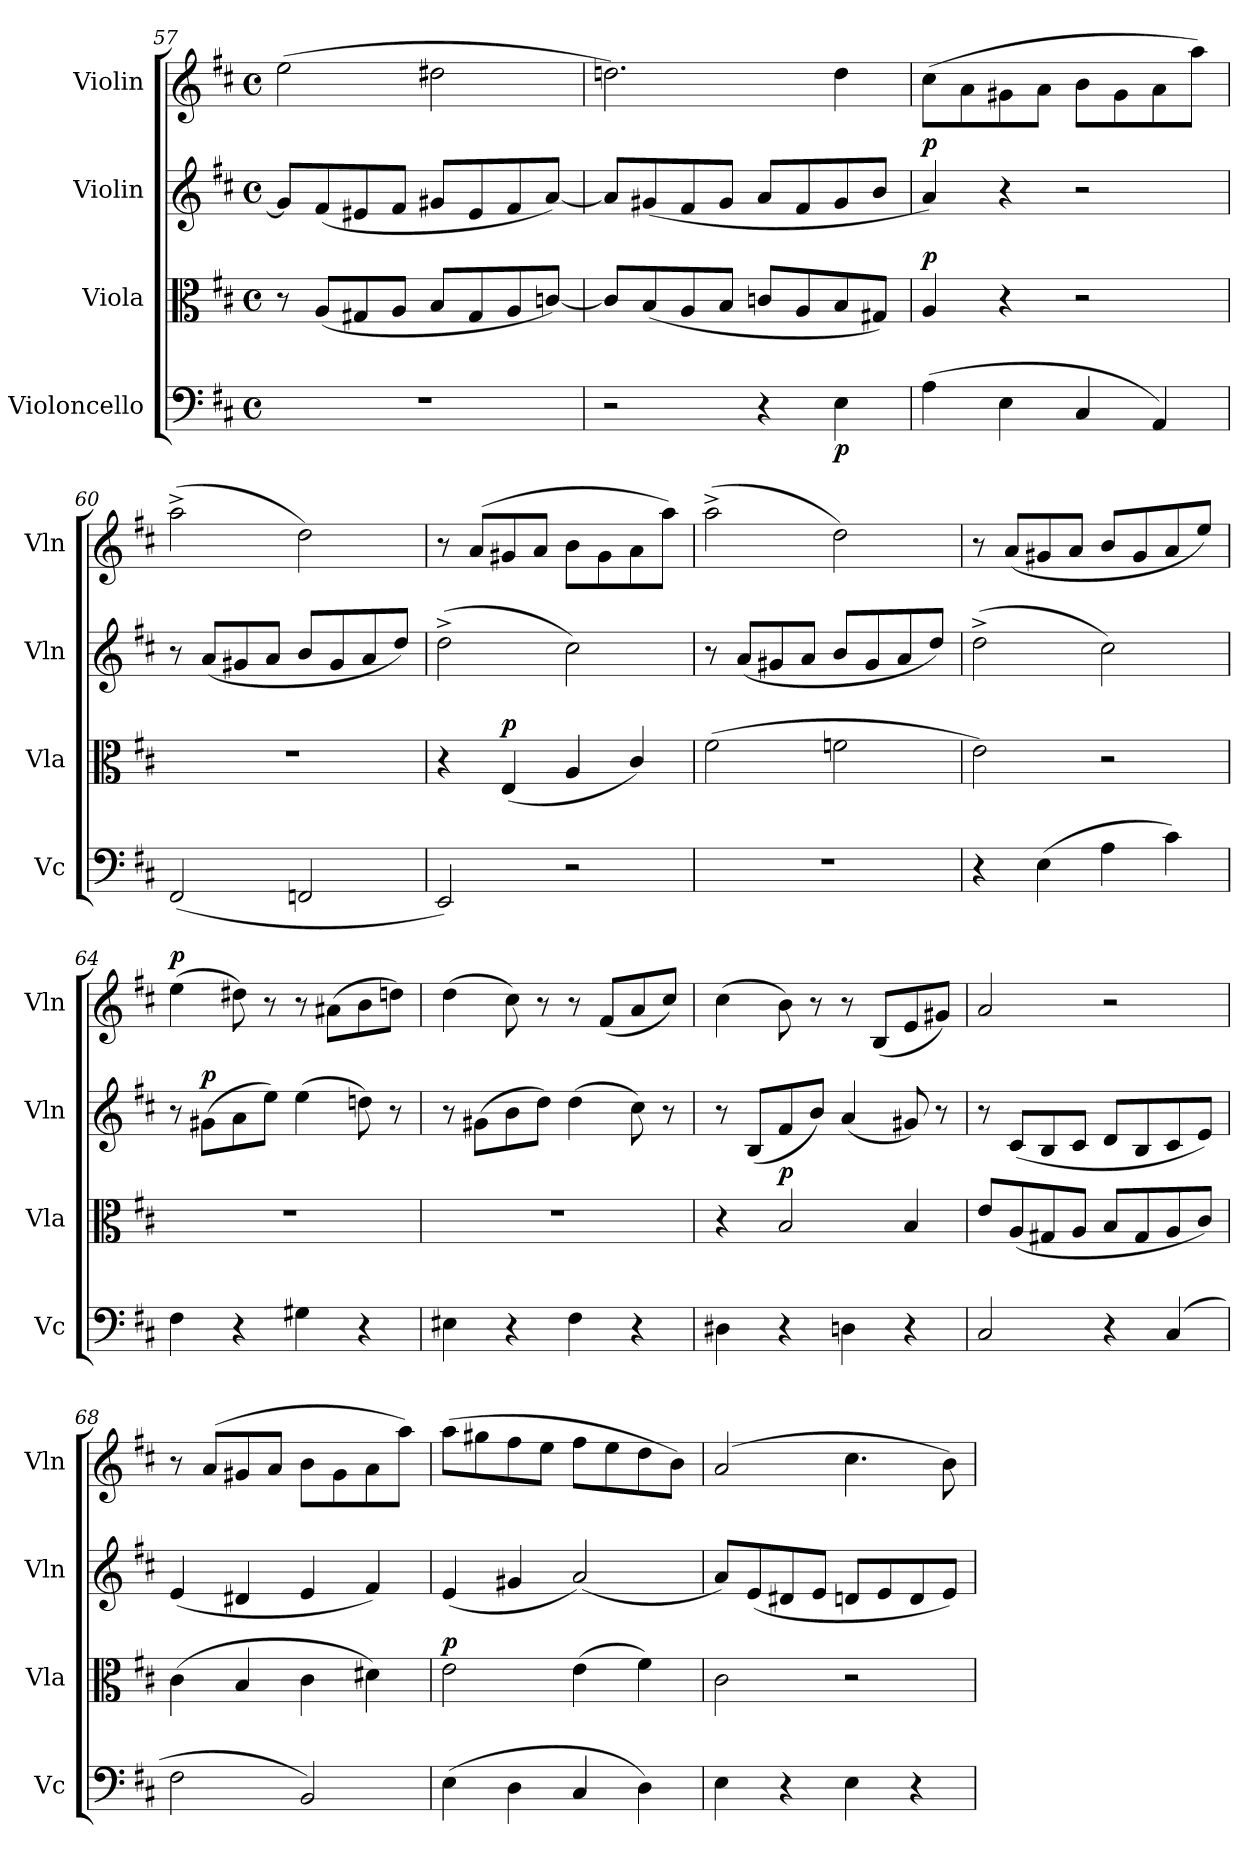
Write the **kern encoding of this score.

**kern	**dynam	**kern	**dynam	**kern	**dynam	**kern	**dynam
*part4	*part4	*part3	*part3	*part2	*part2	*part1	*part1
*staff4	*staff4	*staff3	*staff3	*staff2	*staff2	*staff1	*staff1
*I"Violoncello	*	*I"Viola	*	*I"Violin	*	*I"Violin	*
*I'Vc	*	*I'Vla	*	*I'Vln	*	*I'Vln	*
!!LO:LB:g=z
*clefF4	*	*clefC3	*	*clefG2	*	*clefG2	*
*k[f#c#]	*	*k[f#c#]	*	*k[f#c#]	*	*k[f#c#]	*
*M4/4	*	*M4/4	*	*M4/4	*	*M4/4	*
*met(c)	*	*met(c)	*	*met(c)	*	*met(c)	*
=57	=57	=57	=57	=57	=57	=57	=57
1r	.	8r	.	8g#/L]	.	(>2ee\	.
.	.	(8A/L	.	(8f#/	.	.	.
.	.	8G#X/	.	8e#X/	.	.	.
.	.	8A/J	.	8f#/J	.	.	.
.	.	8B/L	.	8g#X/L	.	2dd#X\	.
.	.	8G#/	.	8e#/	.	.	.
.	.	8A/	.	8f#/	.	.	.
.	.	[8cn/J)	.	[8a/J)	.	.	.
=58	=58	=58	=58	=58	=58	=58	=58
2r	.	8c/L]	.	8a/L]	.	2.ddn\)	.
.	.	(8B/	.	(8g#X/	.	.	.
.	.	8A/	.	8f#/	.	.	.
.	.	8B/J	.	8g#/J	.	.	.
4r	.	8cn/L	.	8a/L	.	.	.
.	.	8A/	.	8f#/	.	.	.
!	!LO:DY:b	!	!	!	!	!	!
4E\	p	8B/	.	8g#/	.	4dd\	.
.	.	8G#X/J)	.	8b/J	.	.	.
=59	=59	=59	=59	=59	=59	=59	=59
!	!	!	!LO:DY:a	!	!LO:DY:a	!	!
(>4A\	.	4A/	p	4a/)	p	(>8cc#\L	.
.	.	.	.	.	.	8a\	.
4E\	.	4r	.	4r	.	8g#X\	.
.	.	.	.	.	.	8a\J	.
4C#/	.	2r	.	2r	.	8b\L	.
.	.	.	.	.	.	8g#\	.
4AA/)	.	.	.	.	.	8a\	.
.	.	.	.	.	.	8aa\J)	.
=60	=60	=60	=60	=60	=60	=60	=60
(2FF#/	.	1r	.	8r	.	(>2aa^\	.
.	.	.	.	(8a/L	.	.	.
.	.	.	.	8g#X/	.	.	.
.	.	.	.	8a/J	.	.	.
2FFn/	.	.	.	8b/L	.	2dd\)	.
.	.	.	.	8g#/	.	.	.
.	.	.	.	8a/	.	.	.
.	.	.	.	8dd/J)	.	.	.
=61	=61	=61	=61	=61	=61	=61	=61
2EE/)	.	4r	.	(>2dd^\	.	8r	.
.	.	.	.	.	.	(>8a/L	.
!	!	!	!LO:DY:a	!	!	!	!
.	.	(4E/	p	.	.	8g#X/	.
.	.	.	.	.	.	8a/J	.
2r	.	4A/	.	2cc#\)	.	8b\L	.
.	.	.	.	.	.	8g#\	.
.	.	4c#/)	.	.	.	8a\	.
.	.	.	.	.	.	8aa\J)	.
=62	=62	=62	=62	=62	=62	=62	=62
1r	.	(>2f#\	.	8r	.	(>2aa^\	.
.	.	.	.	(8a/L	.	.	.
.	.	.	.	8g#X/	.	.	.
.	.	.	.	8a/J	.	.	.
.	.	2fn\	.	8b/L	.	2dd\)	.
.	.	.	.	8g#/	.	.	.
.	.	.	.	8a/	.	.	.
.	.	.	.	8dd/J)	.	.	.
=63	=63	=63	=63	=63	=63	=63	=63
4r	.	2e\)	.	(>2dd^\	.	8r	.
.	.	.	.	.	.	(8a/L	.
(>4E\	.	.	.	.	.	8g#X/	.
.	.	.	.	.	.	8a/J	.
4A\	.	2r	.	2cc#\)	.	8b/L	.
.	.	.	.	.	.	8g#/	.
4c#\)	.	.	.	.	.	8a/	.
.	.	.	.	.	.	8ee/J)	.
!!LO:PB:g=z
=64	=64	=64	=64	=64	=64	=64	=64
!	!	!	!	!	!	!	!LO:DY:a
4F#\	.	1r	.	8r	.	(>4ee\	p
!	!	!	!	!	!LO:DY:a	!	!
.	.	.	.	(>8g#X\L	p	.	.
4r	.	.	.	8a\	.	8dd#X\)	.
.	.	.	.	8ee\J)	.	8r	.
4G#X\	.	.	.	(>4ee\	.	8r	.
.	.	.	.	.	.	(>8a#X\L	.
4r	.	.	.	8ddn\)	.	8b\	.
.	.	.	.	8r	.	8ddn\J)	.
=65	=65	=65	=65	=65	=65	=65	=65
4E#X\	.	1r	.	8r	.	(>4dd\	.
.	.	.	.	(>8g#X\L	.	.	.
4r	.	.	.	8b\	.	8cc#\)	.
.	.	.	.	8dd\J)	.	8r	.
4F#\	.	.	.	(>4dd\	.	8r	.
.	.	.	.	.	.	(8f#/L	.
4r	.	.	.	8cc#\)	.	8a/	.
.	.	.	.	8r	.	8cc#/J)	.
=66	=66	=66	=66	=66	=66	=66	=66
4D#X\	.	4r	.	8r	.	(>4cc#\	.
.	.	.	.	(8B/L	.	.	.
!	!	!	!LO:DY:a	!	!	!	!
4r	.	2B/	p	8f#/	.	8b\)	.
.	.	.	.	8b/J)	.	8r	.
4Dn\	.	.	.	(4a/	.	8r	.
.	.	.	.	.	.	(8B/L	.
4r	.	4B/	.	8g#X/)	.	8e/	.
.	.	.	.	8r	.	8g#X/J)	.
=67	=67	=67	=67	=67	=67	=67	=67
2C#/	.	8e/L	.	8r	.	2a/	.
.	.	(8A/	.	(8c#/L	.	.	.
.	.	8G#X/	.	8B/	.	.	.
.	.	8A/J	.	8c#/J	.	.	.
4r	.	8B/L	.	8d/L	.	2r	.
.	.	8G#/	.	8B/	.	.	.
(>4C#/	.	8A/	.	8c#/	.	.	.
.	.	8c#/J)	.	8e/J)	.	.	.
!!LO:LB:g=z
=68	=68	=68	=68	=68	=68	=68	=68
2F#\	.	(>4c#\	.	(4e/	.	8r	.
.	.	.	.	.	.	(>8a/L	.
.	.	4B/	.	4d#X/	.	8g#X/	.
.	.	.	.	.	.	8a/J	.
2BB/)	.	4c#\	.	4e/	.	8b\L	.
.	.	.	.	.	.	8g#\	.
.	.	4d#X\)	.	4f#/)	.	8a\	.
.	.	.	.	.	.	8aa\J)	.
=69	=69	=69	=69	=69	=69	=69	=69
!	!	!	!LO:DY:a	!	!	!	!
(>4E\	.	2e\	p	(4e/	.	(>8aa\L	.
.	.	.	.	.	.	8gg#X\	.
4D\	.	.	.	4g#X/	.	8ff#\	.
.	.	.	.	.	.	8ee\J	.
4C#/	.	(>4e\	.	(2a/)	.	8ff#\L	.
.	.	.	.	.	.	8ee\	.
4D\)	.	4f#\)	.	.	.	8dd\	.
.	.	.	.	.	.	8b\J)	.
=70	=70	=70	=70	=70	=70	=70	=70
4E\	.	2c#\	.	8a/L)	.	(>2a/	.
.	.	.	.	(8e/	.	.	.
4r	.	.	.	8d#X/	.	.	.
.	.	.	.	8e/J	.	.	.
4E\	.	2r	.	8dn/L	.	4.cc#\	.
.	.	.	.	8e/	.	.	.
4r	.	.	.	8d/	.	.	.
.	.	.	.	8e/J)	.	8b\)	.
=	=	=	=	=	=	=	=
*-	*-	*-	*-	*-	*-	*-	*-
